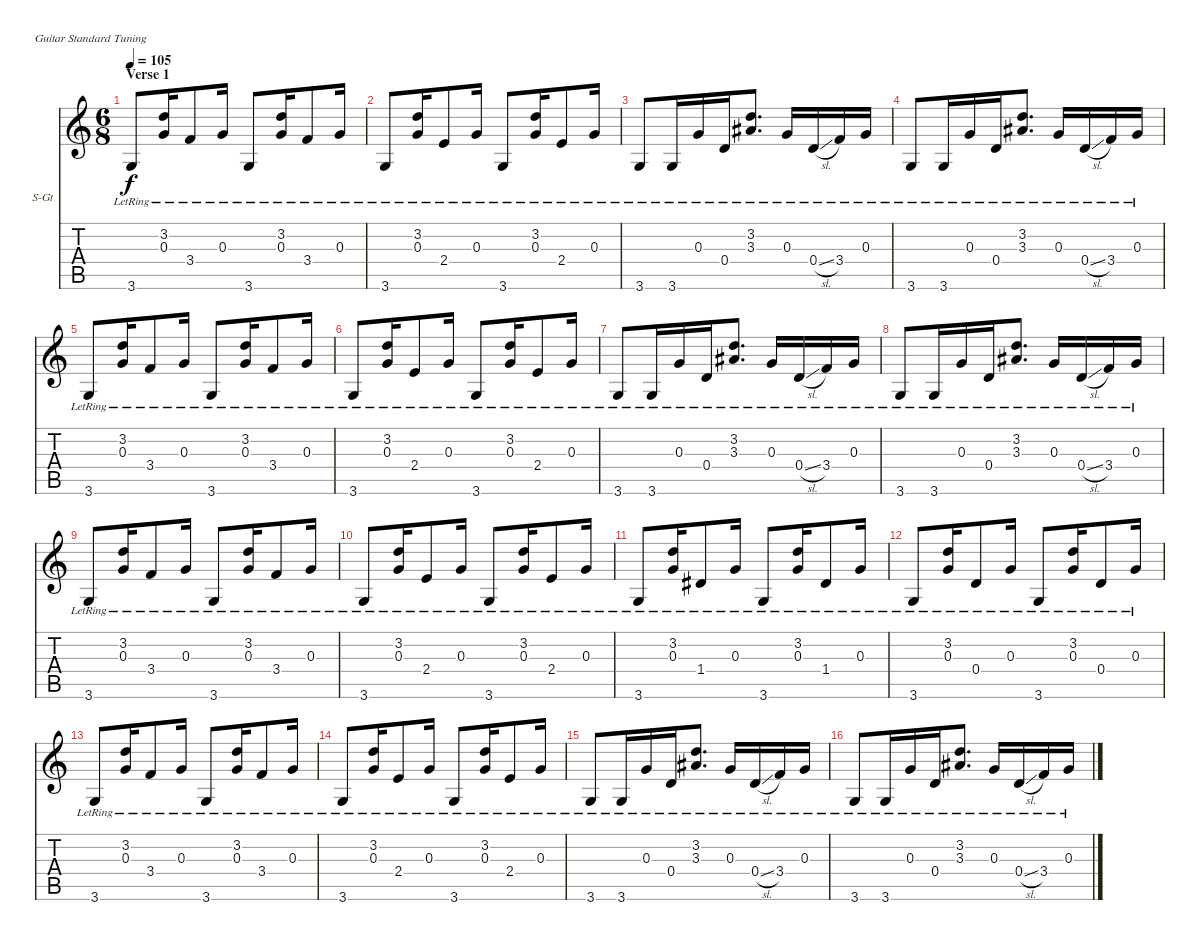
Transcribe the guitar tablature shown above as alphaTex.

\defaultSystemsLayout 4
\bracketExtendMode nobrackets
\firstSystemTrackNameOrientation horizontal
\otherSystemsTrackNameOrientation horizontal
\track ("Steel Guitar" "S-Gt") {instrument acousticguitarsteel}
\staff {score tabs}
\tuning (E4 B3 G3 D3 A2 E2)
\ts (6 8)
\section ("" "Verse 1")
\tempo 105
\clef g2
\scale
0.333333
\ks c
3.6{lr}.8{dy f} (3.2{lr} 0.3{lr}).16 3.4{lr}.8 0.3{lr}.16 3.6{lr}.8 (3.2{lr} 0.3{lr}).16 3.4{lr}.8 0.3{lr}.16 |
\scale
0.333333 3.6{lr}.8 (3.2{lr} 0.3{lr}).16 2.4{lr}.8 0.3{lr}.16 3.6{lr}.8 (3.2{lr} 0.3{lr}).16 2.4{lr}.8 0.3{lr}.16 |
\scale
0.333333 3.6{lr}.8 3.6{lr}.16 0.3{lr}.16 0.4{lr}.16 (3.2{lr} 3.3{lr}).8{d} 0.3{lr}.16 0.4{sl lr}.16 3.4{lr}.16 0.3{lr}.16 |
\scale
0.333333 3.6{lr}.8 3.6{lr}.16 0.3{lr}.16 0.4{lr}.16 (3.2{lr} 3.3{lr}).8{d} 0.3{lr}.16 0.4{sl lr}.16 3.4{lr}.16 0.3{lr}.16 |
\scale
0.333333 3.6{lr}.8 (3.2{lr} 0.3{lr}).16 3.4{lr}.8 0.3{lr}.16 3.6{lr}.8 (3.2{lr} 0.3{lr}).16 3.4{lr}.8 0.3{lr}.16 |
\scale
0.333333 3.6{lr}.8 (3.2{lr} 0.3{lr}).16 2.4{lr}.8 0.3{lr}.16 3.6{lr}.8 (3.2{lr} 0.3{lr}).16 2.4{lr}.8 0.3{lr}.16 |
\scale
0.333333 3.6{lr}.8 3.6{lr}.16 0.3{lr}.16 0.4{lr}.16 (3.2{lr} 3.3{lr}).8{d} 0.3{lr}.16 0.4{sl lr}.16 3.4{lr}.16 0.3{lr}.16 |
\scale
0.333333 3.6{lr}.8 3.6{lr}.16 0.3{lr}.16 0.4{lr}.16 (3.2{lr} 3.3{lr}).8{d} 0.3{lr}.16 0.4{sl lr}.16 3.4{lr}.16 0.3{lr}.16 |
\scale
0.333333 3.6{lr}.8 (3.2{lr} 0.3{lr}).16 3.4{lr}.8 0.3{lr}.16 3.6{lr}.8 (3.2{lr} 0.3{lr}).16 3.4{lr}.8 0.3{lr}.16 |
\scale
0.333333 3.6{lr}.8 (3.2{lr} 0.3{lr}).16 2.4{lr}.8 0.3{lr}.16 3.6{lr}.8 (3.2{lr} 0.3{lr}).16 2.4{lr}.8 0.3{lr}.16 |
\scale
0.333333 3.6{lr}.8 (3.2{lr} 0.3{lr}).16 1.4{lr}.8 0.3{lr}.16 3.6{lr}.8 (3.2{lr} 0.3{lr}).16 1.4{lr}.8 0.3{lr}.16 |
\scale
0.333333 3.6{lr}.8 (3.2{lr} 0.3{lr}).16 0.4{lr}.8 0.3{lr}.16 3.6{lr}.8 (3.2{lr} 0.3{lr}).16 0.4{lr}.8 0.3{lr}.16 |
\scale
0.333333 3.6{lr}.8 (3.2{lr} 0.3{lr}).16 3.4{lr}.8 0.3{lr}.16 3.6{lr}.8 (3.2{lr} 0.3{lr}).16 3.4{lr}.8 0.3{lr}.16 |
\scale
0.333333 3.6{lr}.8 (3.2{lr} 0.3{lr}).16 2.4{lr}.8 0.3{lr}.16 3.6{lr}.8 (3.2{lr} 0.3{lr}).16 2.4{lr}.8 0.3{lr}.16 |
\scale
0.333333 3.6{lr}.8 3.6{lr}.16 0.3{lr}.16 0.4{lr}.16 (3.2{lr} 3.3{lr}).8{d} 0.3{lr}.16 0.4{sl lr}.16 3.4{lr}.16 0.3{lr}.16 |
\scale
0.333333 3.6{lr}.8 3.6{lr}.16 0.3{lr}.16 0.4{lr}.16 (3.2{lr} 3.3{lr}).8{d} 0.3{lr}.16 0.4{sl lr}.16 3.4{lr}.16 0.3{lr}.16
